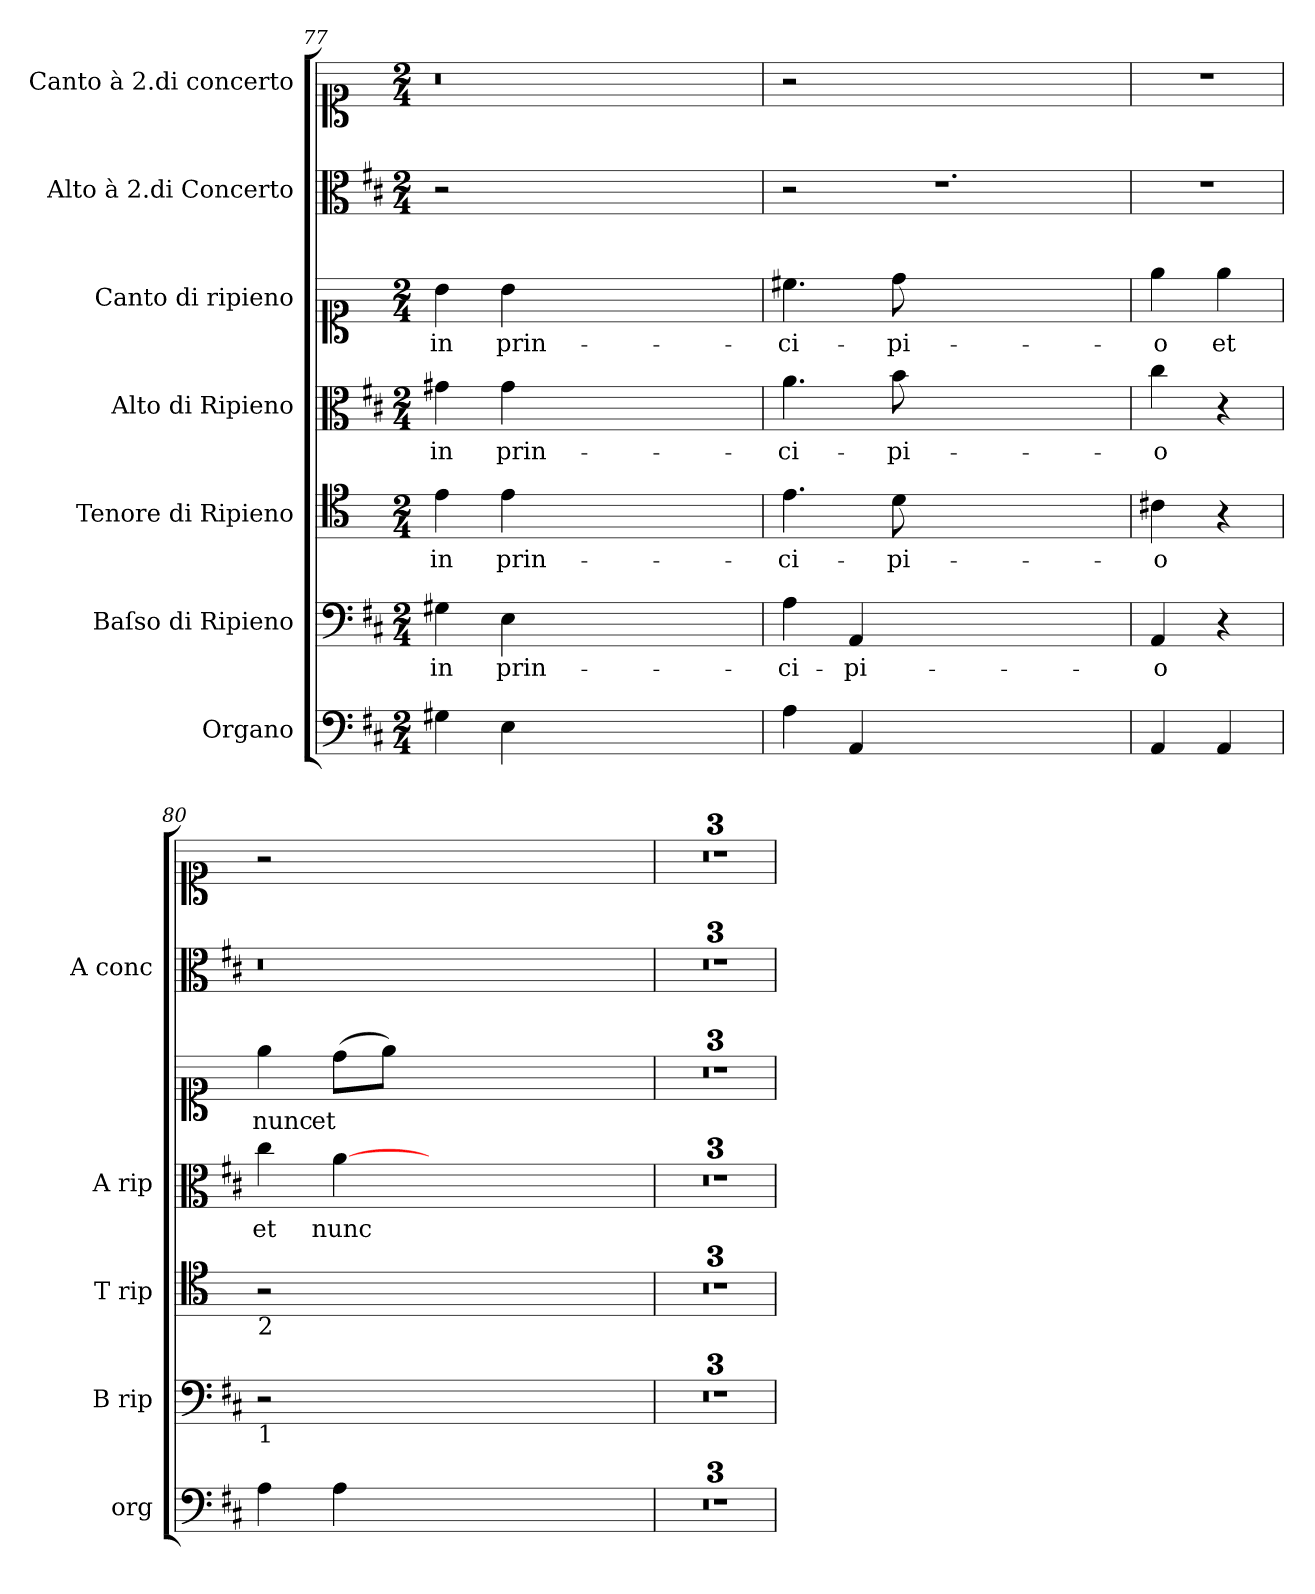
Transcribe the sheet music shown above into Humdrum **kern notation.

**kern	**kern	**text	**kern	**text	**kern	**text	**kern	**text	**kern	**kern
*part7	*part6	*part6	*part5	*part5	*part4	*part4	*part3	*part3	*part2	*part1
*staff7	*staff6	*staff6	*staff5	*staff5	*staff4	*staff4	*staff3	*staff3	*staff2	*staff1
*I"Organo	*I"Baſso di Ripieno	*	*I"Tenore di Ripieno	*	*I"Alto di Ripieno	*	*I"Canto di ripieno	*	*I"Alto à 2.di Concerto	*I"Canto à 2.di concerto
*I'org	*I'B rip	*	*I'T rip	*	*I'A rip	*	*	*	*I'A conc	*
*clefF4	*clefF4	*	*clefC4	*	*clefC3	*	*clefC1	*	*clefC3	*clefC1
*k[f#c#]	*k[f#c#]	*	*k[]	*	*k[f#c#]	*	*k[]	*	*k[f#c#]	*k[]
*M2/4	*M2/4	*	*M2/4	*	*M2/4	*	*M2/4	*	*M2/4	*M2/4
=77	=77	=77	=77	=77	=77	=77	=77	=77	=77	=77
4G#X\	4G#X\	in	4e\	in	4g#X\	in	4b\	in	2r	0r
4E\	4E\	prin-	4e\	prin-	4g#\	prin-	4b\	prin-	.	.
1.ryy	1.ryy	.	1.ryy	.	1.ryy	.	1.ryy	.	1.ryy	.
=78	=78	=78	=78	=78	=78	=78	=78	=78	=78	=78
4A\	4A\	-ci-	4.e\	-ci-	4.a\	-ci-	4.cc#\	-ci-	2r	2r
4AA/	4AA/	-pi-	.	.	.	.	.	.	.	.
.	.	.	8d\	-pi-	8b\	-pi-	8dd\	-pi-	.	.
1.ryy	1.ryy	.	1.ryy	.	1.ryy	.	1.ryy	.	1.r	1.ryy
=79	=79	=79	=79	=79	=79	=79	=79	=79	=79	=79
4AA/	4AA/	-o	4c#\	-o	4cc#\	-o	4ee\	-o	2r	2r
4AA/	4r	.	4r	.	4r	.	4ee\	et	.	.
=80	=80	=80	=80	=80	=80	=80	=80	=80	=80	=80
!	!	!	!LO:TX:b:t=2	!	!	!	!	!	!	!
!	!LO:TX:b:t=1	!	!	!	!	!	!	!	!	!
4A\	2r	.	2r	.	4cc#\	et	4ee\	nunc	0r	2r
4A\	.	.	.	.	[4a\	nunc	(8dd\L	et	.	.
.	.	.	.	.	.	.	8ee\J)	.	.	.
1.ryy	1.ryy	.	1.ryy	.	1.ryy	.	1.ryy	.	.	1.ryy
=81	=81	=81	=81	=81	=81	=81	=81	=81	=81	=81
2ryy	2ryy	.	2r	.	2ryy	.	2ryy	.	2ryy	2r
=82	=82	=82	=82	=82	=82	=82	=82	=82	=82	=82
2ryy	2ryy	.	2ryy	.	2ryy	.	2ryy	.	2ryy	2r
=83	=83	=83	=83	=83	=83	=83	=83	=83	=83	=83
2ryy	2ryy	.	2ryy	.	2ryy	.	2ryy	.	2ryy	2r
=	=	=	=	=	=	=	=	=	=	=
*-	*-	*-	*-	*-	*-	*-	*-	*-	*-	*-
